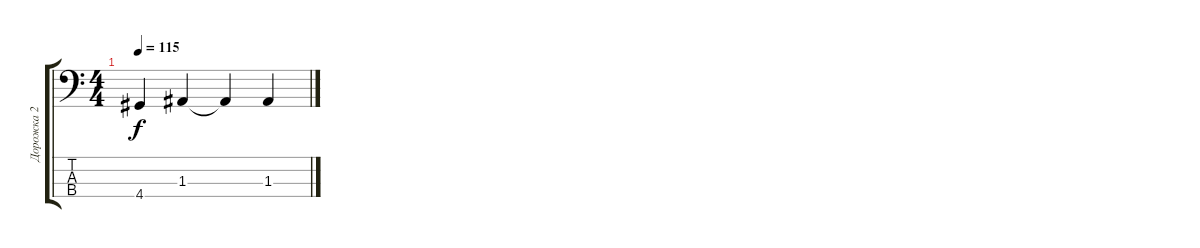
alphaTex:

\track ("Дорожка 2" "Дорожка 2") {instrument electricbasspick}
\staff {score tabs}
\tuning (G2 D2 A1 E1) {hide}
\ts (4 4)
\tempo 115
\clef f4
\ks c
4.4.4{dy f} 1.3.4 1.3{t}.4 1.3.4
